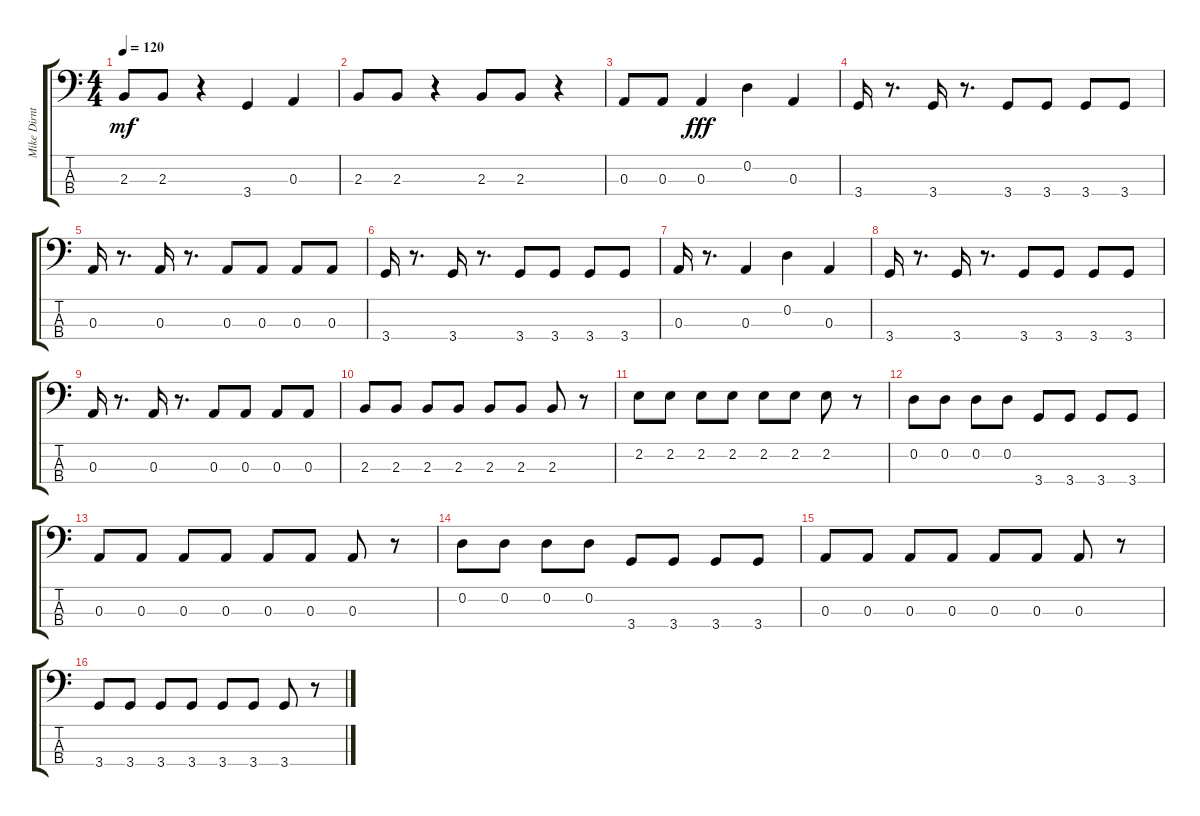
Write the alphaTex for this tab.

\track ("Mike Dirnt" "Mike Dirnt") {instrument electricbassfinger}
\staff {score tabs}
\tuning (G2 D2 A1 E1) {hide}
\ts (4 4)
\tempo 120
\clef f4
\ks c
2.3.8{dy mf} 2.3.8 r.4 3.4.4 0.3.4 |
2.3.8 2.3.8 r.4 2.3.8 2.3.8 r.4 |
0.3.8 0.3.8 0.3.4{dy fff} 0.2.4 0.3.4 |
3.4.16 r.8{d} 3.4.16 r.8{d} 3.4.8 3.4.8 3.4.8 3.4.8 |
0.3.16 r.8{d} 0.3.16 r.8{d} 0.3.8 0.3.8 0.3.8 0.3.8 |
3.4.16 r.8{d} 3.4.16 r.8{d} 3.4.8 3.4.8 3.4.8 3.4.8 |
0.3.16 r.8{d} 0.3.4 0.2.4 0.3.4 |
3.4.16 r.8{d} 3.4.16 r.8{d} 3.4.8 3.4.8 3.4.8 3.4.8 |
0.3.16 r.8{d} 0.3.16 r.8{d} 0.3.8 0.3.8 0.3.8 0.3.8 |
2.3.8 2.3.8 2.3.8 2.3.8 2.3.8 2.3.8 2.3.8 r.8 |
2.2.8 2.2.8 2.2.8 2.2.8 2.2.8 2.2.8 2.2.8 r.8 |
0.2.8 0.2.8 0.2.8 0.2.8 3.4.8 3.4.8 3.4.8 3.4.8 |
0.3.8 0.3.8 0.3.8 0.3.8 0.3.8 0.3.8 0.3.8 r.8 |
0.2.8 0.2.8 0.2.8 0.2.8 3.4.8 3.4.8 3.4.8 3.4.8 |
0.3.8 0.3.8 0.3.8 0.3.8 0.3.8 0.3.8 0.3.8 r.8 |
3.4.8 3.4.8 3.4.8 3.4.8 3.4.8 3.4.8 3.4.8 r.8
